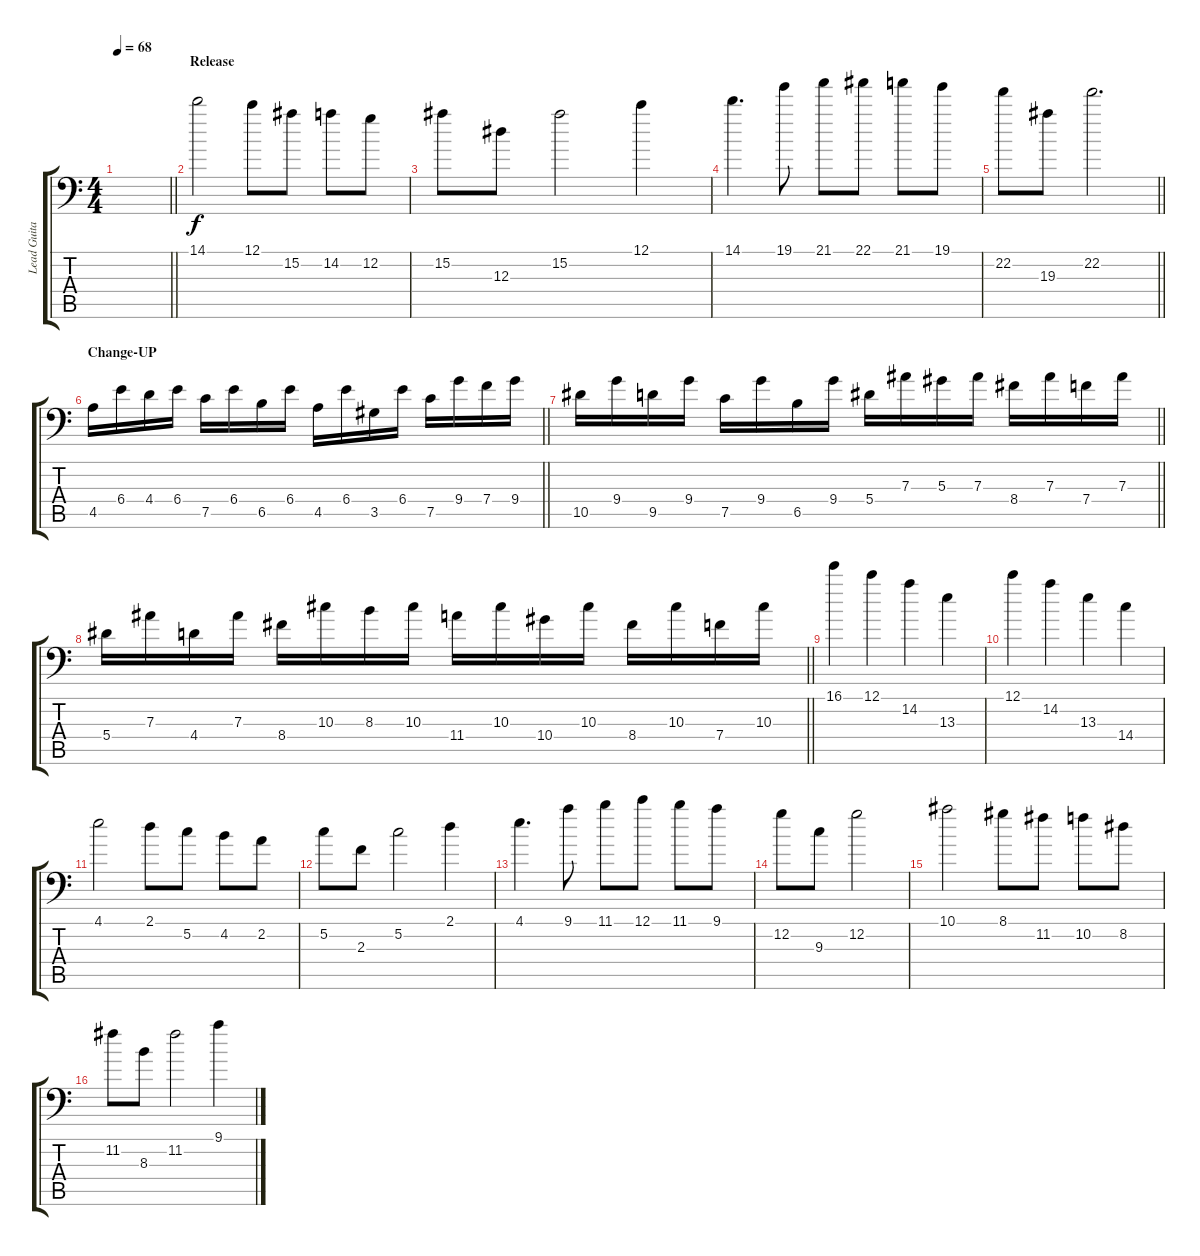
\track ("Lead Guitar" "Lead Guita") {instrument acousticguitarsteel}
\staff {score tabs}
\tuning (C4 G3 Eb3 Bb2 F2 Bb1) {hide}
\ts (4 4)
\tempo 68
\clef f4
\barLineRight lightlight
\ks c
|
\section ("" "Release")
14.1.2 12.1.8 15.2.8 14.2.8 12.2.8 |
15.2.8 12.3.8 15.2.2 12.1.4 |
14.1.4{d} 19.1.8 21.1.8 22.1.8 21.1.8 19.1.8 |
\barLineRight lightlight
22.2.8 19.3.8 22.2.2{d} |
\section ("" "Change-UP")
\barLineRight lightlight
4.5.16 6.4.16 4.4.16 6.4.16 7.5.16 6.4.16 6.5.16 6.4.16 4.5.16 6.4.16 3.5.16 6.4.16 7.5.16 9.4.16 7.4.16 9.4.16 |
\section ("" "")
\barLineRight lightlight
10.5.16 9.4.16 9.5.16 9.4.16 7.5.16 9.4.16 6.5.16 9.4.16 5.4.16 7.3.16 5.3.16 7.3.16 8.4.16 7.3.16 7.4.16 7.3.16 |
\section ("" "")
\barLineRight lightlight
5.4.16 7.3.16 4.4.16 7.3.16 8.4.16 10.3.16 8.3.16 10.3.16 11.4.16 10.3.16 10.4.16 10.3.16 8.4.16 10.3.16 7.4.16 10.3.16 |
16.1.4 12.1.4 14.2.4 13.3.4 |
12.1.4 14.2.4 13.3.4 14.4.4 |
4.1.2 2.1.8 5.2.8 4.2.8 2.2.8 |
5.2.8 2.3.8 5.2.2 2.1.4 |
4.1.4{d} 9.1.8 11.1.8 12.1.8 11.1.8 9.1.8 |
12.2.8 9.3.8 12.2.2 |
10.1.2 8.1.8 11.2.8 10.2.8 8.2.8 |
11.2.8 8.3.8 11.2.2 9.1.4
